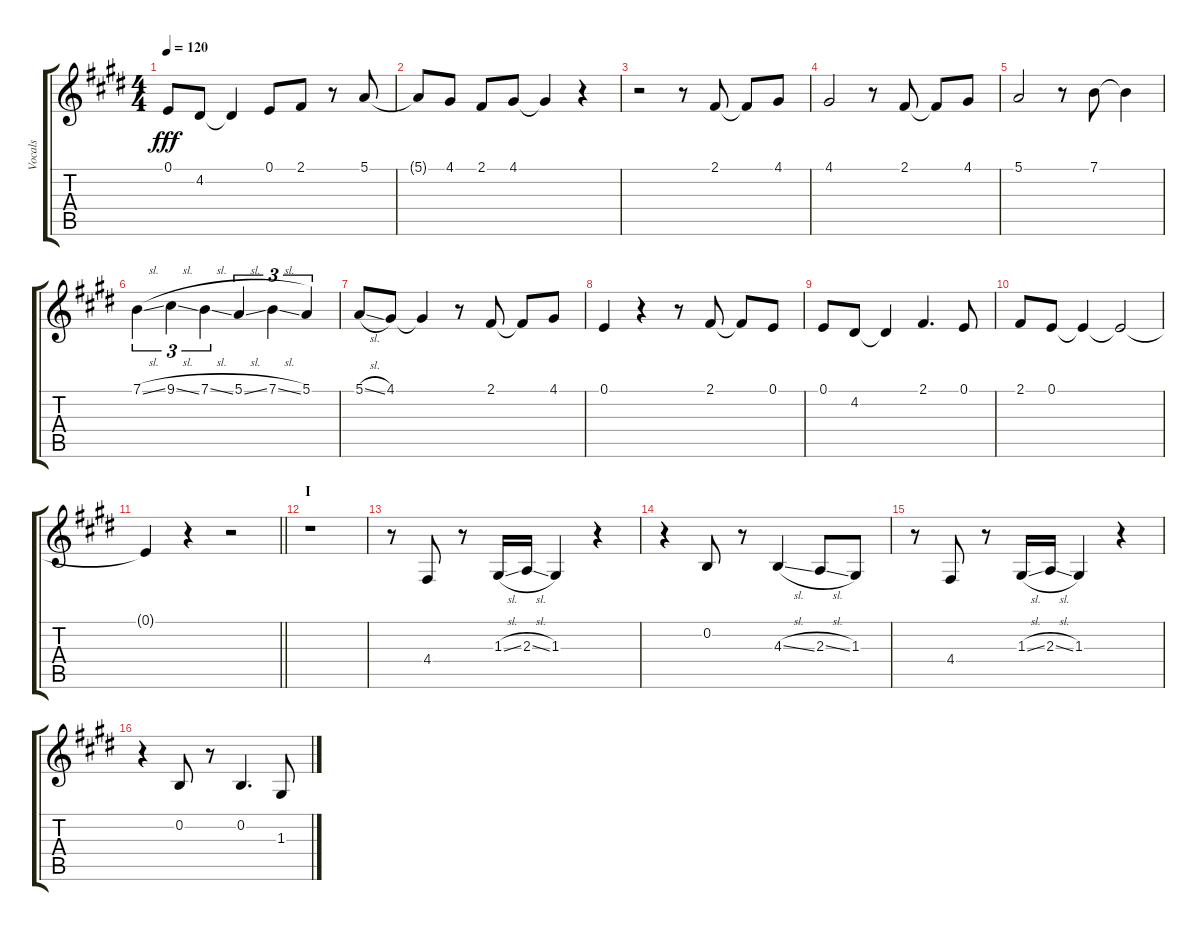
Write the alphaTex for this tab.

\track ("Vocals" "Vocals") {instrument voiceoohs}
\staff {score tabs}
\tuning (E4 B3 G3 D3 A2 E2) {hide}
\ts (4 4)
\tempo 120
\clef g2
\ks e
0.1.8{dy fff} 4.2.8 4.2{t}.4 0.1.8 2.1.8 r.8 5.1.8 |
5.1{t}.8 4.1.8 2.1.8 4.1.8 4.1{t}.4 r.4 |
r.2 r.8 2.1.8 2.1{t}.8 4.1.8 |
4.1.2 r.8 2.1.8 2.1{t}.8 4.1.8 |
5.1.2 r.8 7.1.8 7.1{t}.4 |
7.1{sl}.4{tu (3 2)} 9.1{sl}.4{tu (3 2)} 7.1{sl}.4{tu (3 2)} 5.1{sl}.4{tu (3 2)} 7.1{sl}.4{tu (3 2)} 5.1.4{tu (3 2)} |
5.1{sl}.8 4.1.8 4.1{t}.4 r.8 2.1.8 2.1{t}.8 4.1.8 |
0.1.4 r.4 r.8 2.1.8 2.1{t}.8 0.1.8 |
0.1.8 4.2.8 4.2{t}.4 2.1.4{d} 0.1.8 |
2.1.8 0.1.8 0.1{t}.4 0.1{t}.2 |
\barLineRight lightlight
0.1{t}.4 r.4 r.2 |
\section ("" "I")
r.1 |
r.8 4.4.8 r.8 1.3{sl}.16 2.3{sl}.16 1.3.4 r.4 |
r.4 0.2.8 r.8 4.3{sl}.4 2.3{sl}.8 1.3.8 |
r.8 4.4.8 r.8 1.3{sl}.16 2.3{sl}.16 1.3.4 r.4 |
r.4 0.2.8 r.8 0.2.4{d} 1.3.8
